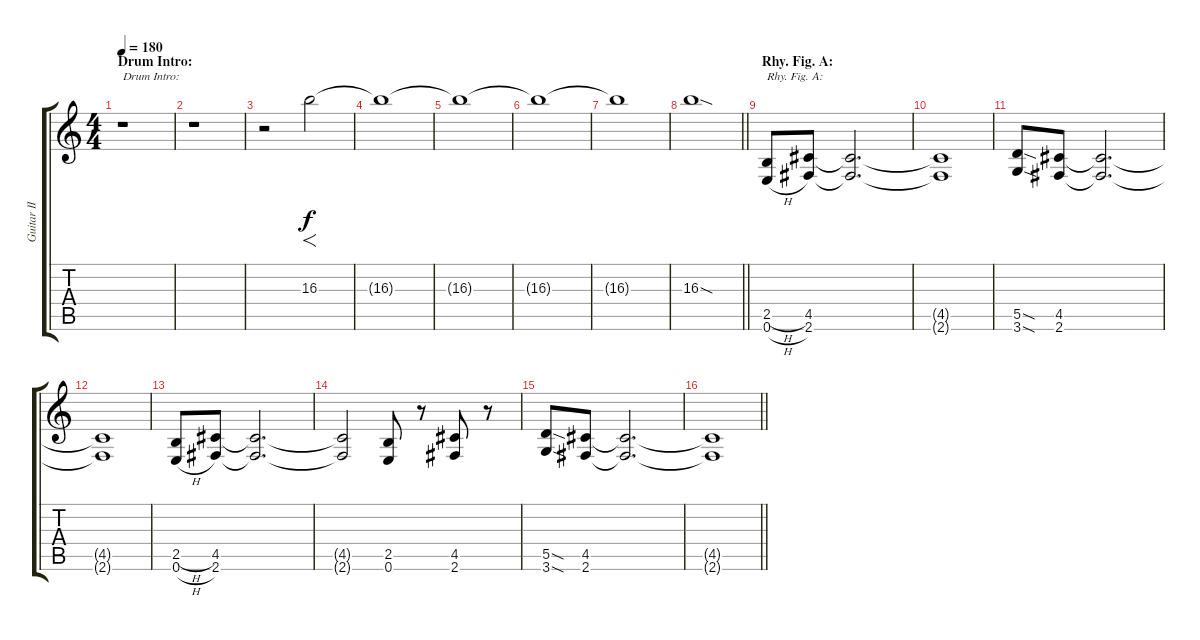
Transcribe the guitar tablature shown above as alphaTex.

\track ("Guitar II" "Guitar II") {instrument distortionguitar}
\staff {score tabs}
\tuning (E4 B3 G3 D3 A2 E2) {hide}
\ts (4 4)
\section ("" "Drum Intro:")
\tempo 180
\clef g2
\ks c
r.1{txt "Drum Intro:" dy f instrument distortionguitar} |
r.1 |
r.2 16.3.2{f} |
16.3{t}.1 |
16.3{t}.1 |
16.3{t}.1 |
16.3{t}.1 |
\barLineRight lightlight
16.3{sod}.1 |
\section ("" "Rhy. Fig. A:")
(2.5{h} 0.6{h}).8{txt "Rhy. Fig. A:"} (4.5 2.6).8 (4.5{t} 2.6{t}).2{d} |
(4.5{t} 2.6{t}).1 |
(5.5{sod} 3.6{sod}).8 (4.5 2.6).8 (4.5{t} 2.6{t}).2{d} |
(4.5{t} 2.6{t}).1 |
(2.5{h} 0.6{h}).8 (4.5 2.6).8 (4.5{t} 2.6{t}).2{d} |
(4.5{t} 2.6{t}).2 (2.5 0.6).8 r.8 (4.5 2.6).8 r.8 |
(5.5{sod} 3.6{sod}).8 (4.5 2.6).8 (4.5{t} 2.6{t}).2{d} |
\barLineRight lightlight
(4.5{t} 2.6{t}).1
